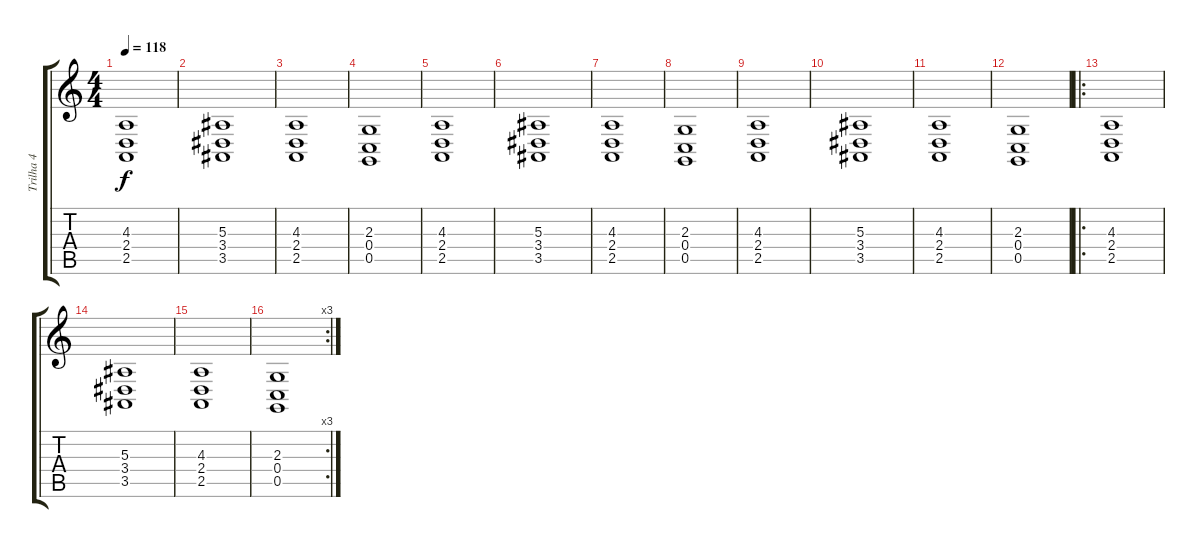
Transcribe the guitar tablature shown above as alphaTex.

\track ("Trilha 4" "Trilha 4") {instrument synthstrings2}
\staff {score tabs}
\tuning (D4 A3 F3 C3 G2 D2) {hide}
\ts (4 4)
\tempo 118
\clef g2
\ks c
(4.3 2.4 2.5).1{dy f} |
(5.3 3.4 3.5).1 |
(4.3 2.4 2.5).1 |
(2.3 0.4 0.5).1 |
(4.3 2.4 2.5).1 |
(5.3 3.4 3.5).1 |
(4.3 2.4 2.5).1 |
(2.3 0.4 0.5).1 |
(4.3 2.4 2.5).1 |
(5.3 3.4 3.5).1 |
(4.3 2.4 2.5).1 |
(2.3 0.4 0.5).1 |
\ro
(4.3 2.4 2.5).1 |
(5.3 3.4 3.5).1 |
(4.3 2.4 2.5).1 |
\rc 3
(2.3 0.4 0.5).1
